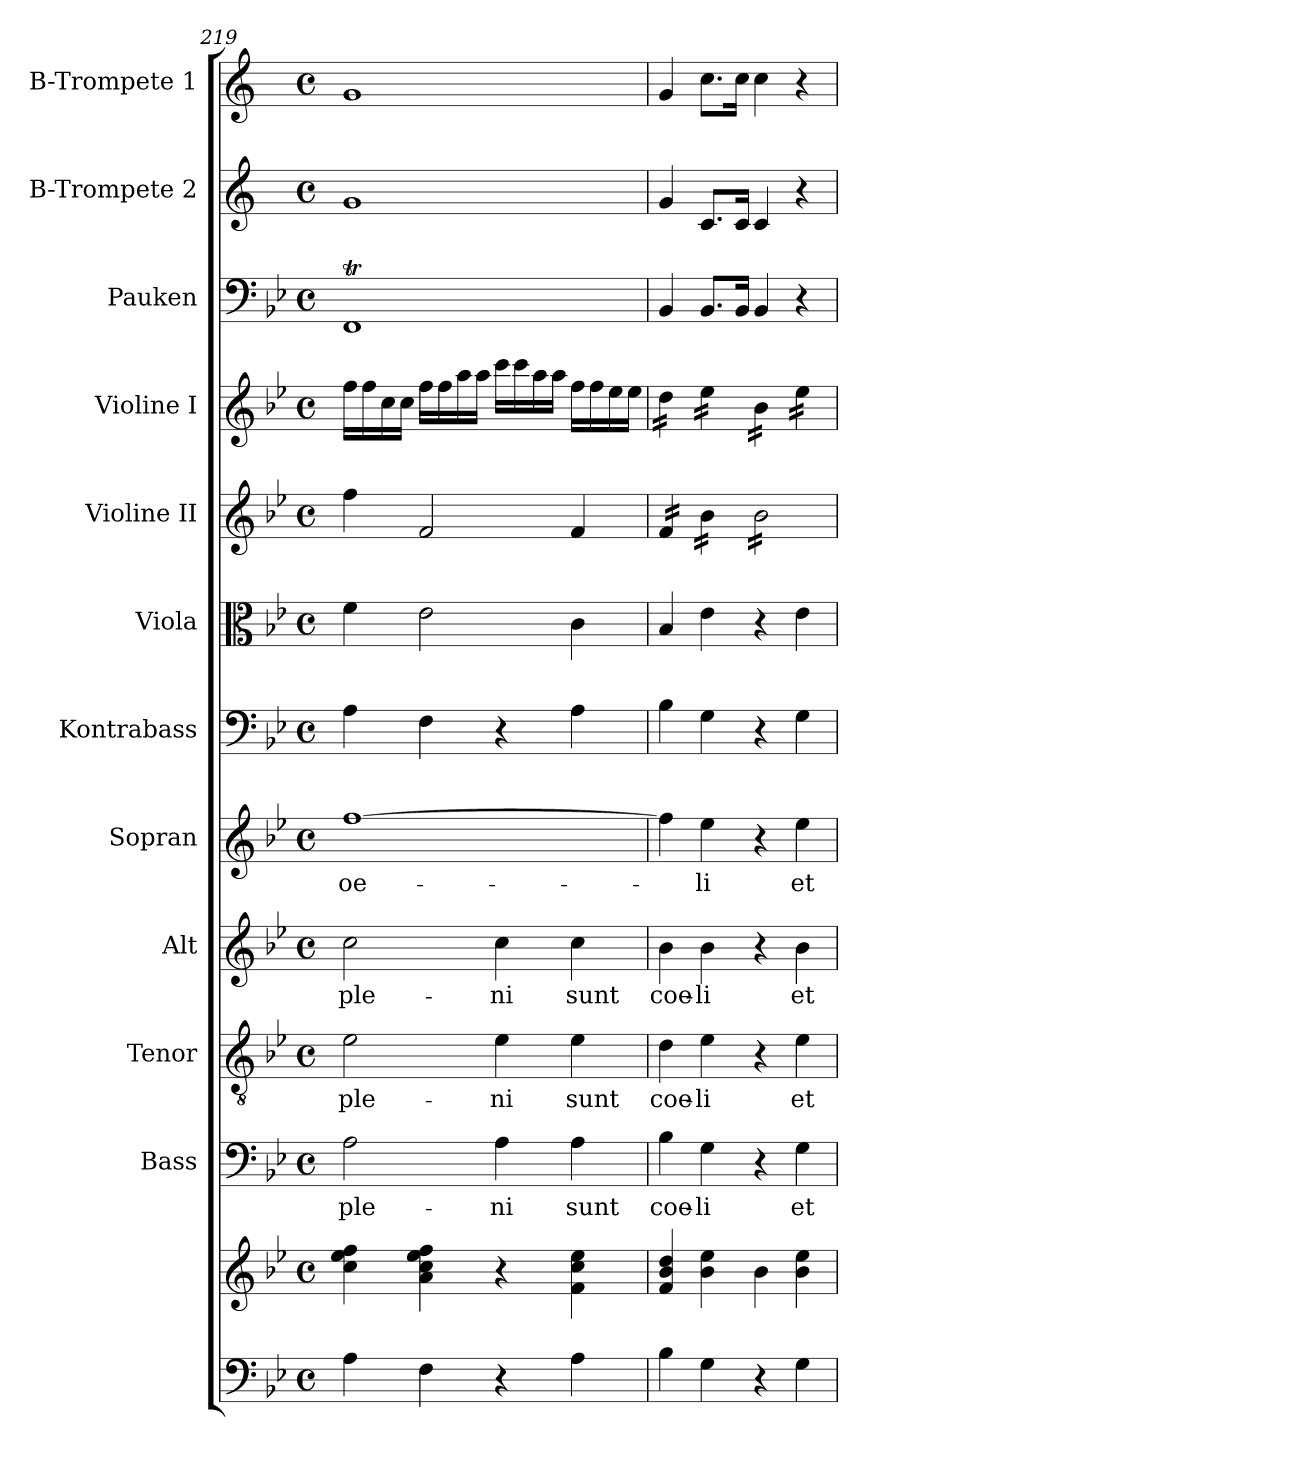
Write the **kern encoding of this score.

**kern	**kern	**kern	**text	**kern	**text	**kern	**text	**kern	**text	**kern	**kern	**kern	**kern	**kern	**kern	**kern
*part12	*part12	*part11	*part11	*part10	*part10	*part9	*part9	*part8	*part8	*part7	*part6	*part5	*part4	*part3	*part2	*part1
*staff13	*staff12	*staff11	*staff11	*staff10	*staff10	*staff9	*staff9	*staff8	*staff8	*staff7	*staff6	*staff5	*staff4	*staff3	*staff2	*staff1
*	*	*I"Bass	*	*I"Tenor	*	*I"Alt	*	*I"Sopran	*	*I"Kontrabass	*I"Viola	*I"Violine II	*I"Violine I	*I"Pauken	*I"B-Trompete 2	*I"B-Trompete 1
*	*	*I'B.	*	*I'T.	*	*I'A.	*	*I'S.	*	*I'Kb.	*I'Vla.	*I'Vl. II	*I'Vl. I	*I'Pk.	*I'B Trp. 2	*I'B Trp. 1
*clefF4	*clefG2	*clefF4	*	*clefGv2	*	*clefG2	*	*clefG2	*	*clefF4	*clefC3	*clefG2	*clefG2	*clefF4	*clefG2	*clefG2
*	*	*	*	*	*	*	*	*	*	*ITrd7c12	*	*	*	*	*ITrd1c2	*ITrd1c2
*k[b-e-]	*k[b-e-]	*k[b-e-]	*	*k[b-e-]	*	*k[b-e-]	*	*k[b-e-]	*	*k[b-e-]	*k[b-e-]	*k[b-e-]	*k[b-e-]	*k[b-e-]	*k[b-e-]	*k[b-e-]
*B-:	*B-:	*B-:	*	*B-:	*	*B-:	*	*B-:	*	*B-:	*B-:	*B-:	*B-:	*B-:	*B-:	*B-:
*M4/4	*M4/4	*M4/4	*	*M4/4	*	*M4/4	*	*M4/4	*	*M4/4	*M4/4	*M4/4	*M4/4	*M4/4	*M4/4	*M4/4
*met(c)	*met(c)	*met(c)	*	*met(c)	*	*met(c)	*	*met(c)	*	*met(c)	*met(c)	*met(c)	*met(c)	*met(c)	*met(c)	*met(c)
=219	=219	=219	=219	=219	=219	=219	=219	=219	=219	=219	=219	=219	=219	=219	=219	=219
!	!	!	!LO:LY:b	!	!LO:LY:b	!	!LO:LY:b	!	!LO:LY:b	!	!	!	!	!	!	!
4A\	4cc\ 4ee-\ 4ff\	2A\	ple-	2e-\	ple-	2cc\	ple-	[1ff	oe-	4AA\	4f\	4ff\	16ff\LL	1FFT	1f	1f
.	.	.	.	.	.	.	.	.	.	.	.	.	16ff\	.	.	.
.	.	.	.	.	.	.	.	.	.	.	.	.	16cc\	.	.	.
.	.	.	.	.	.	.	.	.	.	.	.	.	16cc\JJ	.	.	.
4F\	4a\ 4cc\ 4ee-\ 4ff\	.	.	.	.	.	.	.	.	4FF\	2e-\	2f/	16ff\LL	.	.	.
.	.	.	.	.	.	.	.	.	.	.	.	.	16ff\	.	.	.
.	.	.	.	.	.	.	.	.	.	.	.	.	16aa\	.	.	.
.	.	.	.	.	.	.	.	.	.	.	.	.	16aa\JJ	.	.	.
!	!	!	!LO:LY:b	!	!LO:LY:b	!	!LO:LY:b	!	!	!	!	!	!	!	!	!
4r	4r	4A\	-ni	4e-\	-ni	4cc\	-ni	.	.	4r	.	.	16ccc\LL	.	.	.
.	.	.	.	.	.	.	.	.	.	.	.	.	16ccc\	.	.	.
.	.	.	.	.	.	.	.	.	.	.	.	.	16aa\	.	.	.
.	.	.	.	.	.	.	.	.	.	.	.	.	16aa\JJ	.	.	.
!	!	!	!LO:LY:b	!	!LO:LY:b	!	!LO:LY:b	!	!	!	!	!	!	!	!	!
4A\	4f\ 4cc\ 4ee-\	4A\	sunt	4e-\	sunt	4cc\	sunt	.	.	4AA\	4c\	4f/	16ff\LL	.	.	.
.	.	.	.	.	.	.	.	.	.	.	.	.	16ff\	.	.	.
.	.	.	.	.	.	.	.	.	.	.	.	.	16ee-\	.	.	.
.	.	.	.	.	.	.	.	.	.	.	.	.	16ee-\JJ	.	.	.
=220	=220	=220	=220	=220	=220	=220	=220	=220	=220	=220	=220	=220	=220	=220	=220	=220
!	!	!	!LO:LY:b	!	!LO:LY:b	!	!LO:LY:b	!	!	!	!	!	!	!	!	!
*	*	*	*	*	*	*	*	*	*	*	*	*tremolo	*	*	*	*
*	*	*	*	*	*	*	*	*	*	*	*	*	*tremolo	*	*	*
4B-\	4f/ 4b-/ 4dd/	4B-\	coe-	4d\	coe-	4b-\	coe-	4ff\]	.	4BB-\	4B-/	16f/LL	16dd\LL	4BB-/	4f/	4f/
.	.	.	.	.	.	.	.	.	.	.	.	16f/	16dd\	.	.	.
.	.	.	.	.	.	.	.	.	.	.	.	16f/	16dd\	.	.	.
.	.	.	.	.	.	.	.	.	.	.	.	16f/JJ	16dd\JJ	.	.	.
!	!	!	!LO:LY:b	!	!LO:LY:b	!	!LO:LY:b	!	!LO:LY:b	!	!	!	!	!	!	!
4G\	4b-\ 4ee-\	4G\	-li	4e-\	-li	4b-\	-li	4ee-\	-li	4GG\	4e-\	16b-\LL	16ee-\LL	8.BB-/L	8.B-/L	8.b-\L
.	.	.	.	.	.	.	.	.	.	.	.	16b-\	16ee-\	.	.	.
.	.	.	.	.	.	.	.	.	.	.	.	16b-\	16ee-\	.	.	.
.	.	.	.	.	.	.	.	.	.	.	.	16b-\JJ	16ee-\JJ	16BB-/Jk	16B-/Jk	16b-\Jk
4r	4b-\	4r	.	4r	.	4r	.	4r	.	4r	4r	16b-\LL	16b-\LL	4BB-/	4B-/	4b-\
.	.	.	.	.	.	.	.	.	.	.	.	16b-\	16b-\	.	.	.
.	.	.	.	.	.	.	.	.	.	.	.	16b-\	16b-\	.	.	.
.	.	.	.	.	.	.	.	.	.	.	.	16b-\	16b-\JJ	.	.	.
!	!	!	!LO:LY:b	!	!LO:LY:b	!	!LO:LY:b	!	!LO:LY:b	!	!	!	!	!	!	!
4G\	4b-\ 4ee-\	4G\	et	4e-\	et	4b-\	et	4ee-\	et	4GG\	4e-\	16b-\	16ee-\LL	4r	4r	4r
.	.	.	.	.	.	.	.	.	.	.	.	16b-\	16ee-\	.	.	.
.	.	.	.	.	.	.	.	.	.	.	.	16b-\	16ee-\	.	.	.
.	.	.	.	.	.	.	.	.	.	.	.	16b-\JJ	16ee-\JJ	.	.	.
*	*	*	*	*	*	*	*	*	*	*	*	*	*Xtremolo	*	*	*
*	*	*	*	*	*	*	*	*	*	*	*	*Xtremolo	*	*	*	*
=	=	=	=	=	=	=	=	=	=	=	=	=	=	=	=	=
*-	*-	*-	*-	*-	*-	*-	*-	*-	*-	*-	*-	*-	*-	*-	*-	*-
